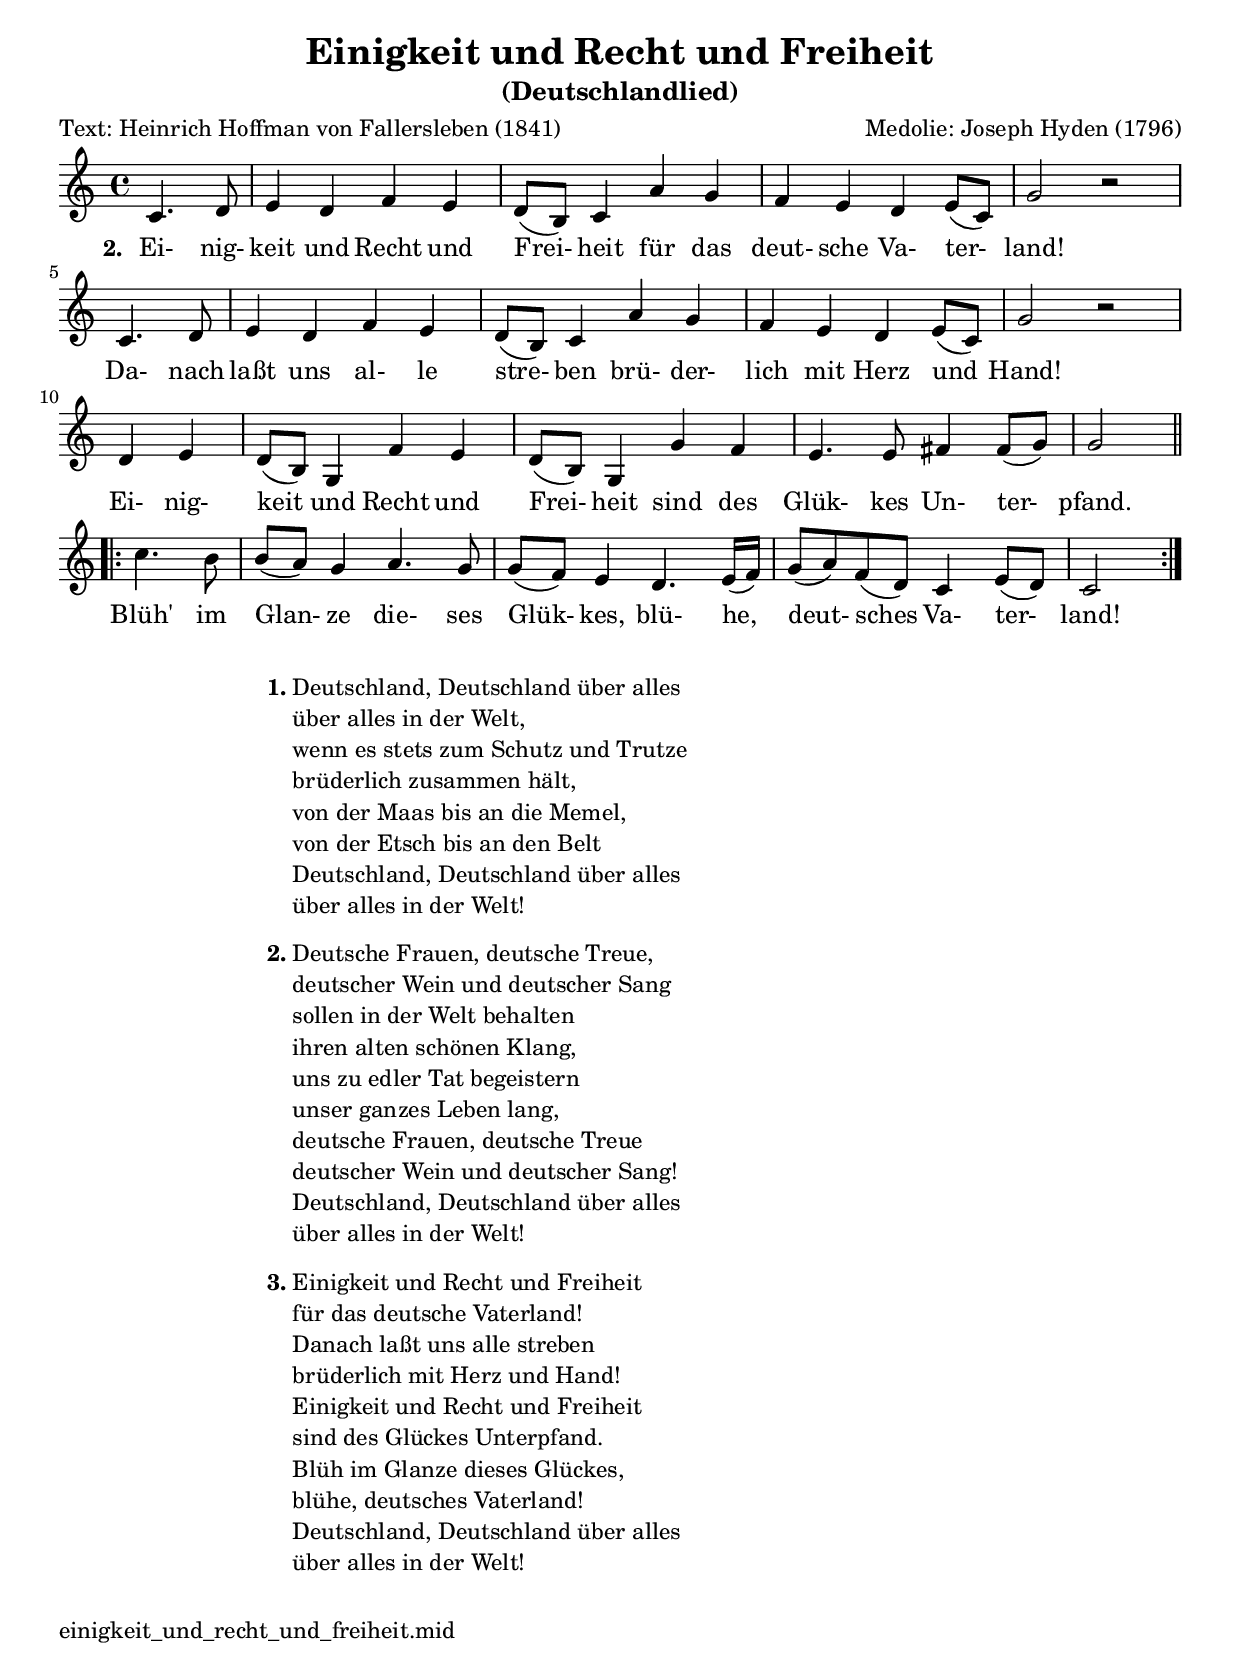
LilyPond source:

\version "2.24.3"
\bookpart {
  \tocItem \markup  "Einigkeit und Recht und Freiheit"
  \header { title = "Einigkeit und Recht und Freiheit"
         subtitle = "(Deutschlandlied)"  
         poet     = "Text: Heinrich Hoffman von Fallersleben (1841)"
         composer = "Medolie: Joseph Hyden (1796)"
  }
\score {
  \midi { \tempo 4 = 100 }
  \layout{indent=0}
   <<
     \transpose f c {
     \relative c' {
     \key f \major
     \time 4/4 
  \partial 2  f4. g8
  a4 g4 bes4 a4 | g8 (e8) f4 d'4 c4 | bes4 a4 g4 a8 (f8) | c'2  r2 \break
  \partial 2  f,4. g8
  a4 g4 bes4 a4 | g8 (e8) f4 d'4 c4 | bes4 a4 g4 a8 (f8) | c'2  r2 \break
  \partial 2 g4 a4 | g8 (e8) c4 bes'4 a4 | g8 (e8) c4 c'4 bes4 | a4. a8  b4 b8 (c8) | c2 \break
  \repeat volta 2 {
  f4. e8 | e8 (d8) c4 d4. c8 | c8 (bes8) a4 g4. a16 (bes16) c8 (d8) bes8 (g8) f4 a8 (g8) | f2 \break
  }}}
  >>

\addlyrics {
\set stanza = "2. "
Ei- nig- keit und Recht und Frei- heit
für das deut- sche Va- ter- land!
Da- nach laßt uns al- le stre- ben
brü- der- lich mit Herz und Hand!
Ei- nig- keit und Recht und Frei- heit
sind des Glük- kes Un- ter- pfand.
Blüh' im Glan- ze die- ses Glük- kes,
blü- he, deut- sches Va- ter- land!
}
}

\markup {
  \vspace #2
  \line {
    \hspace #20
      \column {
        \line {
        \bold "1."
         \column {
"Deutschland, Deutschland über alles"
"über alles in der Welt,"
"wenn es stets zum Schutz und Trutze"
"brüderlich zusammen hält,"
"von der Maas bis an die Memel,"
"von der Etsch bis an den Belt"
"Deutschland, Deutschland über alles"
"über alles in der Welt!"
                }}
        \vspace #1
        \line {              
        \bold "2."
        \column {
"Deutsche Frauen, deutsche Treue,"
"deutscher Wein und deutscher Sang"
"sollen in der Welt behalten"
"ihren alten schönen Klang,"
"uns zu edler Tat begeistern"
"unser ganzes Leben lang,"
"deutsche Frauen, deutsche Treue"
"deutscher Wein und deutscher Sang!"
"Deutschland, Deutschland über alles"
"über alles in der Welt!"
                }}
        \vspace #1
        \line {              
        \bold "3."
        \column {
"Einigkeit und Recht und Freiheit"
"für das deutsche Vaterland!"
"Danach laßt uns alle streben"
"brüderlich mit Herz und Hand!"
"Einigkeit und Recht und Freiheit"
"sind des Glückes Unterpfand."
"Blüh im Glanze dieses Glückes,"
"blühe, deutsches Vaterland!"
"Deutschland, Deutschland über alles"
"über alles in der Welt!"
}}}}
}
 \markup {
  \vspace #2
  \with-url #"http:///edgar-saenger.de/musik/volkslieder/src/einigkeit_und_recht_und_freiheit.mid"
                                                            {einigkeit_und_recht_und_freiheit.mid}
 }
}